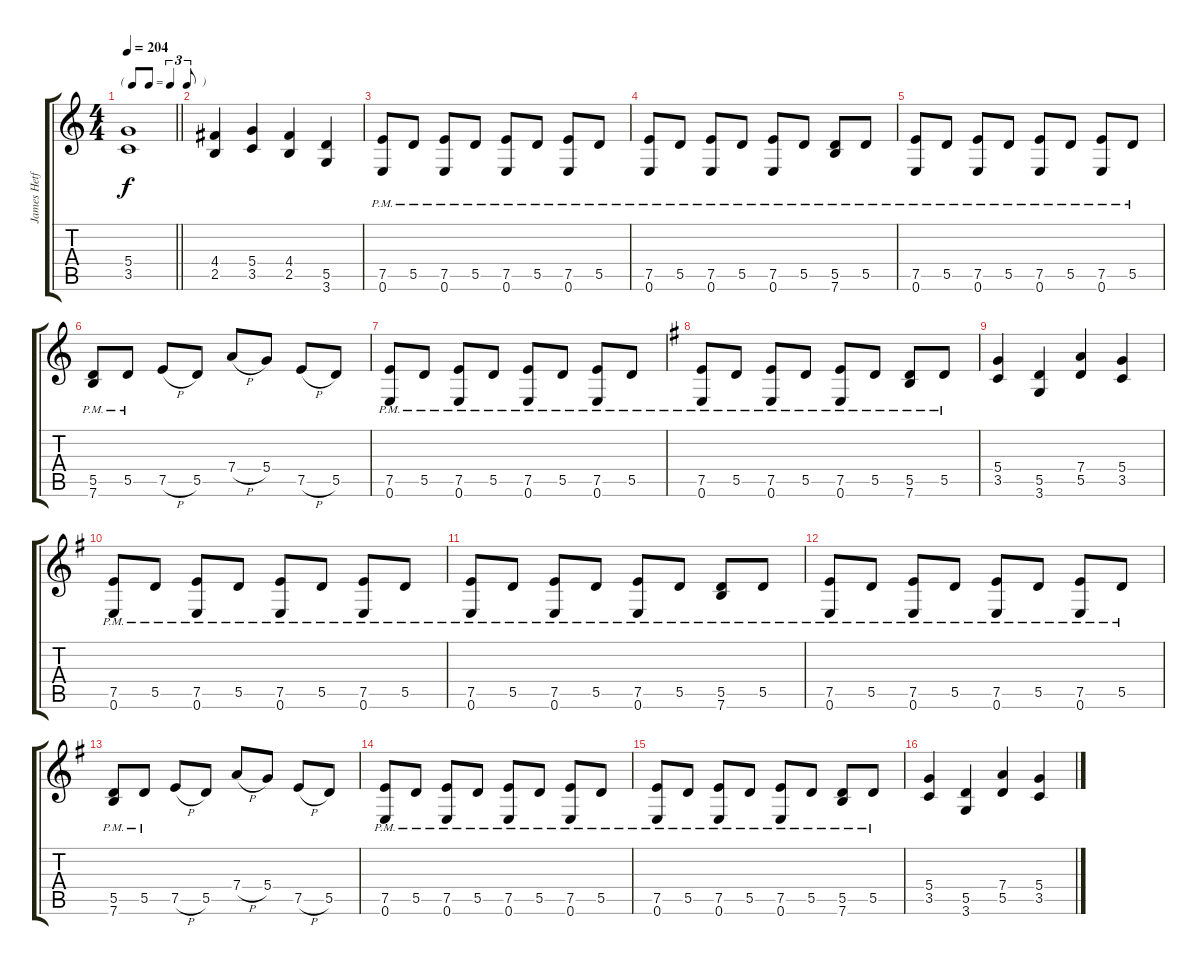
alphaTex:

\track ("James Hetfield" "James Hetf") {instrument distortionguitar}
\staff {score tabs}
\tuning (E4 B3 G3 D3 A2 E2) {hide}
\ts (4 4)
\tf triplet8th
\tempo 204
\clef g2
\barLineRight lightlight
\ks c
(5.4 3.5).1{dy f} |
(4.4 2.5).4 (5.4 3.5).4 (4.4 2.5).4 (5.5 3.6).4 |
(7.5{pm} 0.6{pm}).8 5.5{pm}.8 (7.5{pm} 0.6{pm}).8 5.5{pm}.8 (7.5{pm} 0.6{pm}).8 5.5{pm}.8 (7.5{pm} 0.6{pm}).8 5.5{pm}.8 |
(7.5{pm} 0.6{pm}).8 5.5{pm}.8 (7.5{pm} 0.6{pm}).8 5.5{pm}.8 (7.5{pm} 0.6{pm}).8 5.5{pm}.8 (5.5{pm} 7.6{pm}).8 5.5{pm}.8 |
(7.5{pm} 0.6{pm}).8 5.5{pm}.8 (7.5{pm} 0.6{pm}).8 5.5{pm}.8 (7.5{pm} 0.6{pm}).8 5.5{pm}.8 (7.5{pm} 0.6{pm}).8 5.5{pm}.8 |
(5.5{pm} 7.6{pm}).8 5.5{pm}.8 7.5{h}.8 5.5.8 7.4{h}.8 5.4.8 7.5{h}.8 5.5.8 |
(7.5{pm} 0.6{pm}).8 5.5{pm}.8 (7.5{pm} 0.6{pm}).8 5.5{pm}.8 (7.5{pm} 0.6{pm}).8 5.5{pm}.8 (7.5{pm} 0.6{pm}).8 5.5{pm}.8 |
\ks eminor
(7.5{pm} 0.6{pm}).8 5.5{pm}.8 (7.5{pm} 0.6{pm}).8 5.5{pm}.8 (7.5{pm} 0.6{pm}).8 5.5{pm}.8 (5.5{pm} 7.6{pm}).8 5.5{pm}.8 |
(5.4 3.5).4 (5.5 3.6).4 (7.4 5.5).4 (5.4 3.5).4 |
(7.5{pm} 0.6{pm}).8 5.5{pm}.8 (7.5{pm} 0.6{pm}).8 5.5{pm}.8 (7.5{pm} 0.6{pm}).8 5.5{pm}.8 (7.5{pm} 0.6{pm}).8 5.5{pm}.8 |
(7.5{pm} 0.6{pm}).8 5.5{pm}.8 (7.5{pm} 0.6{pm}).8 5.5{pm}.8 (7.5{pm} 0.6{pm}).8 5.5{pm}.8 (5.5{pm} 7.6{pm}).8 5.5{pm}.8 |
(7.5{pm} 0.6{pm}).8 5.5{pm}.8 (7.5{pm} 0.6{pm}).8 5.5{pm}.8 (7.5{pm} 0.6{pm}).8 5.5{pm}.8 (7.5{pm} 0.6{pm}).8 5.5{pm}.8 |
(5.5{pm} 7.6{pm}).8 5.5{pm}.8 7.5{h}.8 5.5.8 7.4{h}.8 5.4.8 7.5{h}.8 5.5.8 |
(7.5{pm} 0.6{pm}).8 5.5{pm}.8 (7.5{pm} 0.6{pm}).8 5.5{pm}.8 (7.5{pm} 0.6{pm}).8 5.5{pm}.8 (7.5{pm} 0.6{pm}).8 5.5{pm}.8 |
(7.5{pm} 0.6{pm}).8 5.5{pm}.8 (7.5{pm} 0.6{pm}).8 5.5{pm}.8 (7.5{pm} 0.6{pm}).8 5.5{pm}.8 (5.5{pm} 7.6{pm}).8 5.5{pm}.8 |
(5.4 3.5).4 (5.5 3.6).4 (7.4 5.5).4 (5.4 3.5).4
